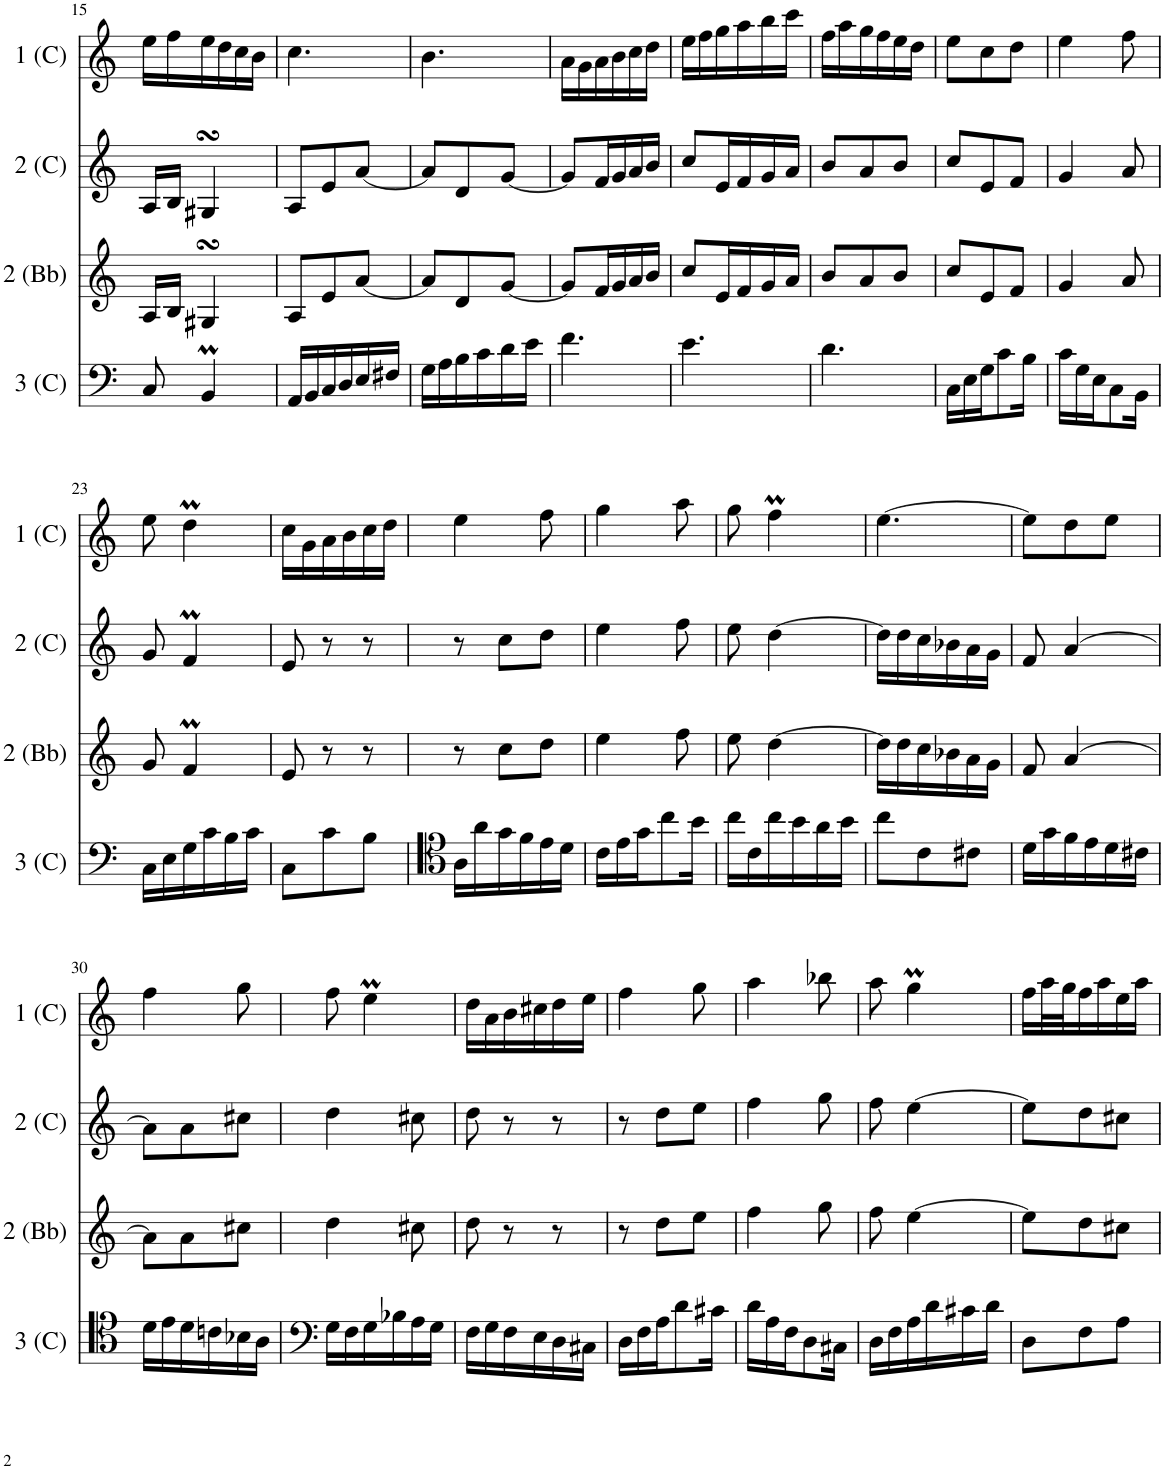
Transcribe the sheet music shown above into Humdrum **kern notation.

**kern	**kern	**kern	**kern
*part4	*part3	*part2	*part1
*staff4	*staff3	*staff2	*staff1
*I"Part 3 in C	*I"Part 2 in Bb	*I"Part 2 in C	*I"Part 1 in C
*I'3 (C)	*I'2 (Bb)	*I'2 (C)	*I'1 (C)
!!LO:PB:g=z
*clefF4	*clefG2	*clefG2	*clefG2
*	*ITrd1c2	*	*
*k[]	*k[]	*k[]	*k[]
*M3/8	*M3/8	*M3/8	*M3/8
=15	=15	=15	=15
8C/	16A/LL	16A/LL	16ee\LL
.	16B/JJ	16B/JJ	16ff\
4BBm/	4G#XsSsS/	4G#XsSsS/	16ee\
.	.	.	16dd\
.	.	.	16cc\
.	.	.	16b\JJ
=16	=16	=16	=16
16AA/LL	8A/L	8A/L	4.cc\
16BB/	.	.	.
16C/	8e/	8e/	.
16D/	.	.	.
16E/	[8a/J	[8a/J	.
16F#X/JJ	.	.	.
=17	=17	=17	=17
16G\LL	8a/L]	8a/L]	4.b\
16A\	.	.	.
16B\	8d/	8d/	.
16c\	.	.	.
16d\	[8g/J	[8g/J	.
16e\JJ	.	.	.
=18	=18	=18	=18
4.f\	8g/L]	8g/L]	16a\LL
.	.	.	16g\
.	16f/L	16f/L	16a\
.	16g/	16g/	16b\
.	16a/	16a/	16cc\
.	16b/JJ	16b/JJ	16dd\JJ
=19	=19	=19	=19
4.e\	8cc/L	8cc/L	16ee\LL
.	.	.	16ff\
.	16e/L	16e/L	16gg\
.	16f/	16f/	16aa\
.	16g/	16g/	16bb\
.	16a/JJ	16a/JJ	16ccc\JJ
=20	=20	=20	=20
4.d\	8b/L	8b/L	16ff\LL
.	.	.	16aa\
.	8a/	8a/	16gg\
.	.	.	16ff\
.	8b/J	8b/J	16ee\
.	.	.	16dd\JJ
=21	=21	=21	=21
16C\LL	8cc/L	8cc/L	8ee\L
16E\	.	.	.
16G\J	8e/	8e/	8cc\
8c\	.	.	.
.	8f/J	8f/J	8dd\J
16B\Jk	.	.	.
=22	=22	=22	=22
16c\LL	4g/	4g/	4ee\
16G\	.	.	.
16E\J	.	.	.
8C\	.	.	.
.	8a/	8a/	8ff\
16BB\Jk	.	.	.
!!LO:LB:g=z
=23	=23	=23	=23
16C\LL	8g/	8g/	8ee\
16E\	.	.	.
16G\	4fM/	4fM/	4ddM\
16c\	.	.	.
16B\	.	.	.
16c\JJ	.	.	.
=24	=24	=24	=24
8C\L	8e/	8e/	16cc\LL
.	.	.	16g\
8c\	8r	8r	16a\
.	.	.	16b\
8B\J	8r	8r	16cc\
.	.	.	16dd\JJ
=25	=25	=25	=25
16A\LL	8r	8r	4ee\
16a\	.	.	.
16g\	8cc\L	8cc\L	.
16f\	.	.	.
16e\	8dd\J	8dd\J	8ff\
16d\JJ	.	.	.
=26	=26	=26	=26
16c\LL	4ee\	4ee\	4gg\
16e\	.	.	.
16g\J	.	.	.
8cc\	.	.	.
.	8ff\	8ff\	8aa\
16b\Jk	.	.	.
=27	=27	=27	=27
16cc\LL	8ee\	8ee\	8gg\
16c\	.	.	.
16cc\	[4dd\	[4dd\	4ffM\
16b\	.	.	.
16a\	.	.	.
16b\JJ	.	.	.
=28	=28	=28	=28
8cc\L	16dd\LL]	16dd\LL]	[4.ee\
.	16dd\	16dd\	.
8c\	16cc\	16cc\	.
.	16b-X\	16b-X\	.
8c#X\J	16a\	16a\	.
.	16g\JJ	16g\JJ	.
=29	=29	=29	=29
16d\LL	8f/	8f/	8ee\L]
16g\	.	.	.
16f\	[4a/	[4a/	8dd\
16e\	.	.	.
16d\	.	.	8ee\J
16c#X\JJ	.	.	.
!!LO:LB:g=z
=30	=30	=30	=30
16d\LL	8a\L]	8a\L]	4ff\
16e\	.	.	.
16d\	8a\	8a\	.
16cn\	.	.	.
16B-X\	8cc#X\J	8cc#X\J	8gg\
16A\JJ	.	.	.
=31	=31	=31	=31
16G\LL	4dd\	4dd\	8ff\
16F\	.	.	.
16G\	.	.	4eem\
16B-X\	.	.	.
16A\	8cc#X\	8cc#X\	.
16G\JJ	.	.	.
=32	=32	=32	=32
16F\LL	8dd\	8dd\	16dd\LL
16G\	.	.	16a\
16F\	8r	8r	16b\
16E\	.	.	16cc#X\
16D\	8r	8r	16dd\
16C#X\JJ	.	.	16ee\JJ
=33	=33	=33	=33
16D\LL	8r	8r	4ff\
16F\	.	.	.
16A\J	8dd\L	8dd\L	.
8d\	.	.	.
.	8ee\J	8ee\J	8gg\
16c#X\Jk	.	.	.
=34	=34	=34	=34
16d\LL	4ff\	4ff\	4aa\
16A\	.	.	.
16F\J	.	.	.
8D\	.	.	.
.	8gg\	8gg\	8bb-X\
16C#X\Jk	.	.	.
=35	=35	=35	=35
16D\LL	8ff\	8ff\	8aa\
16F\	.	.	.
16A\	[4ee\	[4ee\	4ggM\
16d\	.	.	.
16c#X\	.	.	.
16d\JJ	.	.	.
=36	=36	=36	=36
8D\L	8ee\L]	8ee\L]	16ff\LL
.	.	.	32aa\L
.	.	.	32gg\J
8F\	8dd\	8dd\	16ff\
.	.	.	16aa\
8A\J	8cc#X\J	8cc#X\J	16ee\
.	.	.	16aa\JJ
=	=	=	=
*-	*-	*-	*-
